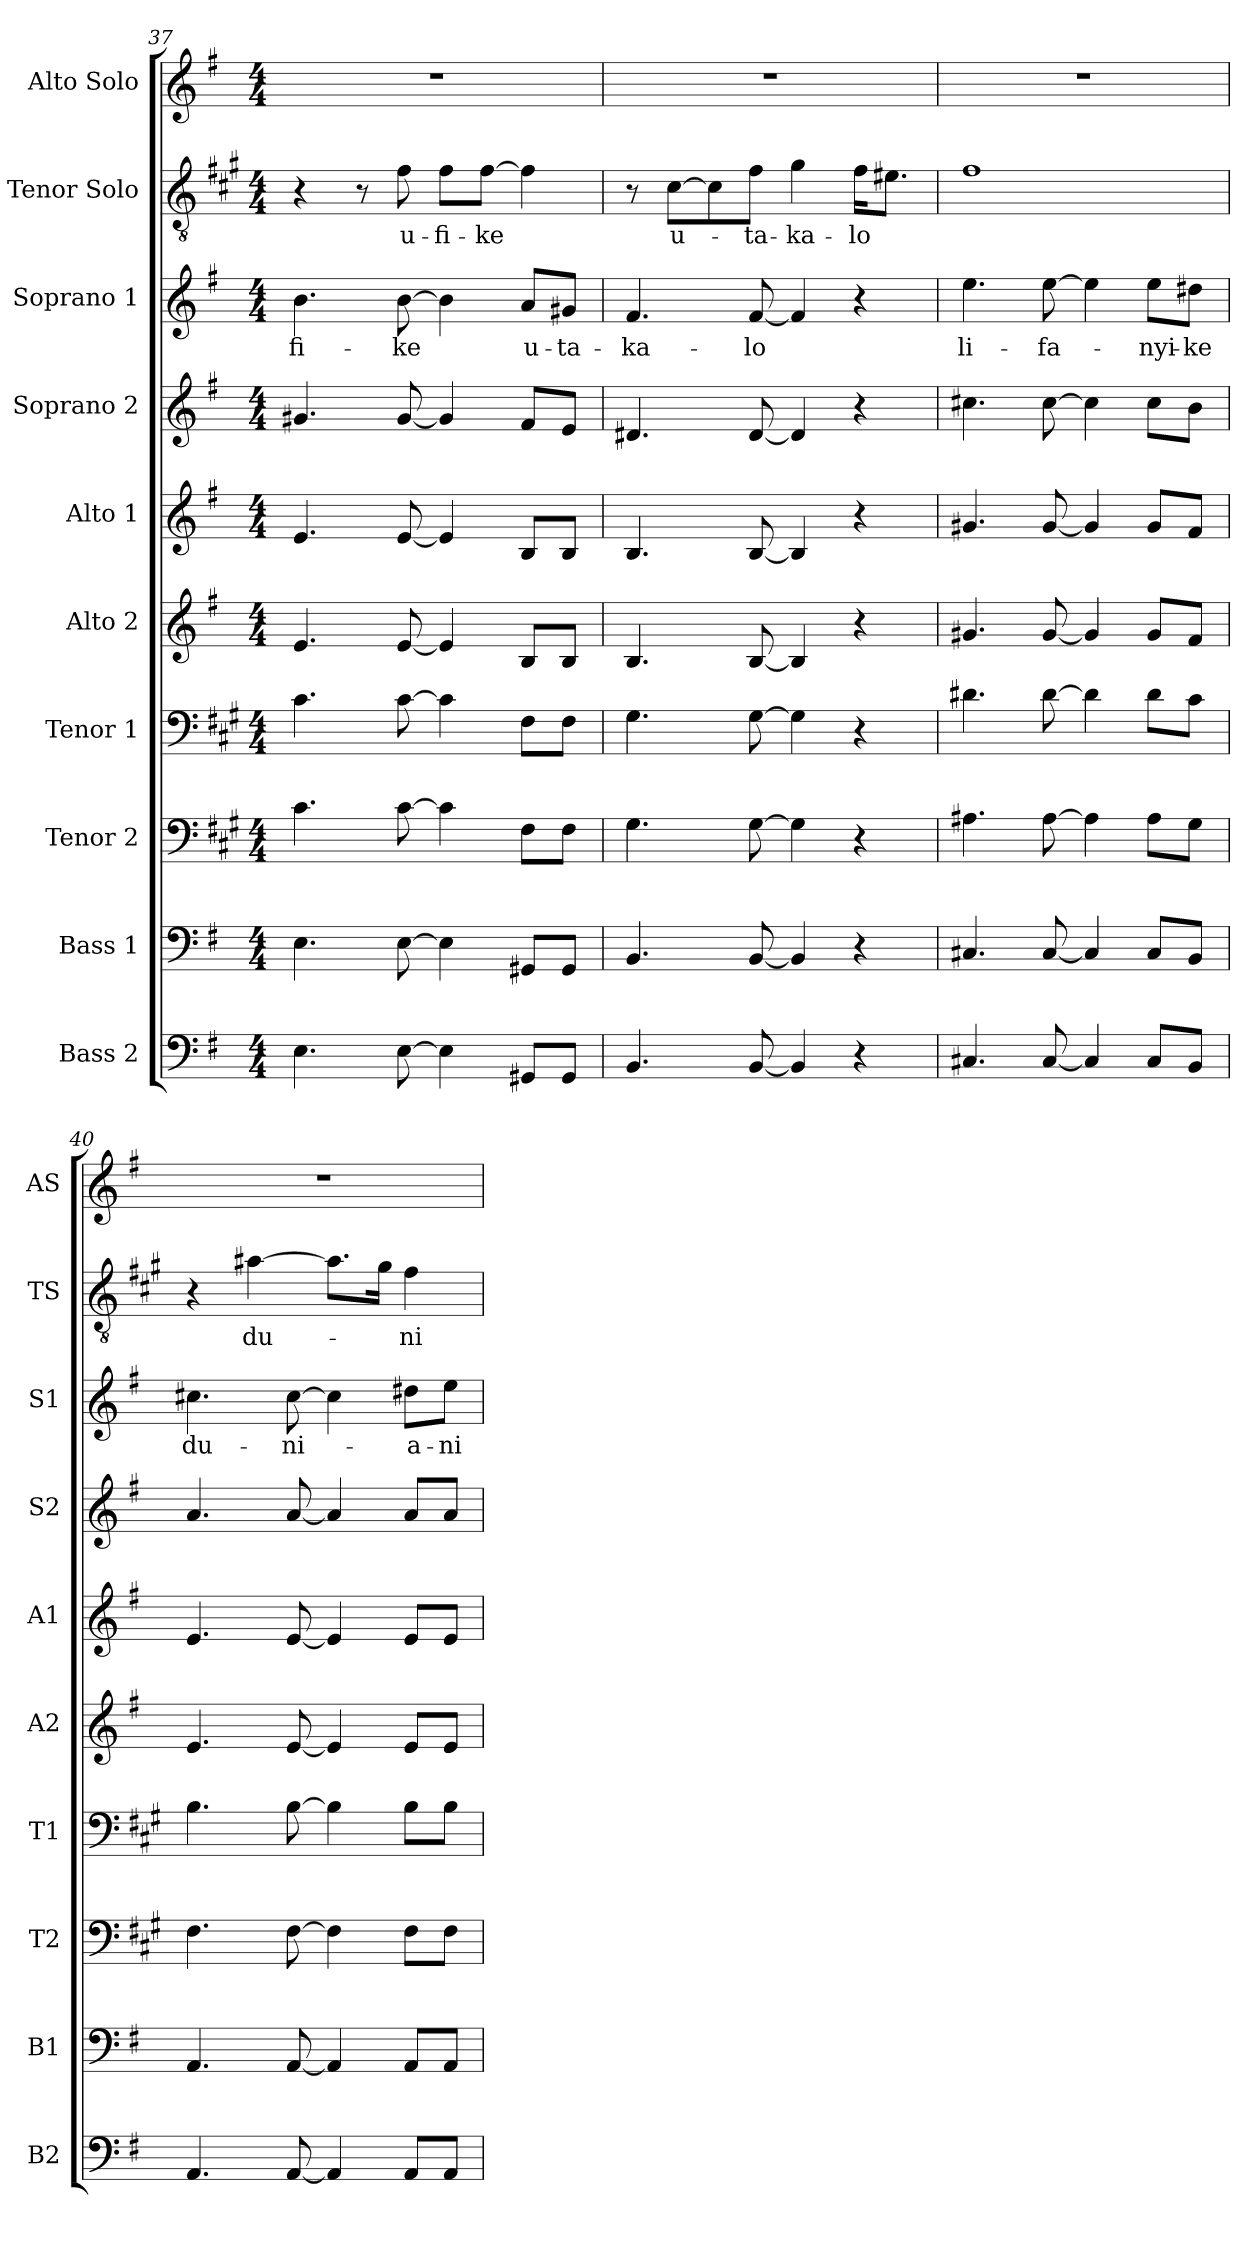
**kern	**kern	**kern	**kern	**kern	**kern	**kern	**kern	**text	**kern	**text	**kern
*part10	*part9	*part8	*part7	*part6	*part5	*part4	*part3	*part3	*part2	*part2	*part1
*staff10	*staff9	*staff8	*staff7	*staff6	*staff5	*staff4	*staff3	*staff3	*staff2	*staff2	*staff1
*I"Bass 2	*I"Bass 1	*I"Tenor 2	*I"Tenor 1	*I"Alto 2	*I"Alto 1	*I"Soprano 2	*I"Soprano 1	*	*I"Tenor Solo	*	*I"Alto Solo
*I'B2	*I'B1	*I'T2	*I'T1	*I'A2	*I'A1	*I'S2	*I'S1	*	*I'TS	*	*I'AS
*clefF4	*clefF4	*clefF4	*clefF4	*clefG2	*clefG2	*clefG2	*clefG2	*	*clefGv2	*	*clefG2
*	*	*ITrd1c2	*ITrd1c2	*	*	*	*	*	*ITrd1c2	*	*
*k[f#]	*k[f#]	*k[f#]	*k[f#]	*k[f#]	*k[f#]	*k[f#]	*k[f#]	*	*k[f#]	*	*k[f#]
*M4/4	*M4/4	*M4/4	*M4/4	*M4/4	*M4/4	*M4/4	*M4/4	*	*M4/4	*	*M4/4
=37	=37	=37	=37	=37	=37	=37	=37	=37	=37	=37	=37
4.E\	4.E\	4.B\	4.B\	4.e/	4.e/	4.g#X/	4.b\	-fi-	4r	.	1r
.	.	.	.	.	.	.	.	.	8r	.	.
[8E\	[8E\	[8B\	[8B\	[8e/	[8e/	[8g#/	[8b\	-ke	8e\	u-	.
4E\]	4E\]	4B\]	4B\]	4e/]	4e/]	4g#/]	4b\]	.	8e\L	-fi-	.
.	.	.	.	.	.	.	.	.	[8e\J	-ke	.
8GG#X/L	8GG#X/L	8E\L	8E\L	8B/L	8B/L	8f#/L	8a/L	u-	4e\]	.	.
8GG#/J	8GG#/J	8E\J	8E\J	8B/J	8B/J	8e/J	8g#X/J	-ta-	.	.	.
!!LO:PB:g=z
=38	=38	=38	=38	=38	=38	=38	=38	=38	=38	=38	=38
4.BB/	4.BB/	4.F#\	4.F#\	4.B/	4.B/	4.d#X/	4.f#/	-ka-	8r	.	1r
.	.	.	.	.	.	.	.	.	[8B\L	u-	.
.	.	.	.	.	.	.	.	.	8B\]	.	.
[8BB/	[8BB/	[8F#\	[8F#\	[8B/	[8B/	[8d#/	[8f#/	-lo	8e\J	-ta-	.
4BB/]	4BB/]	4F#\]	4F#\]	4B/]	4B/]	4d#/]	4f#/]	.	4f#\	-ka-	.
4r	4r	4r	4r	4r	4r	4r	4r	.	16e\KL	-lo	.
.	.	.	.	.	.	.	.	.	8.d#X\J	.	.
=39	=39	=39	=39	=39	=39	=39	=39	=39	=39	=39	=39
4.C#X/	4.C#X/	4.G#X\	4.c#X\	4.g#X/	4.g#X/	4.cc#X\	4.ee\	li-	1e	.	1r
[8C#/	[8C#/	[8G#\	[8c#\	[8g#/	[8g#/	[8cc#\	[8ee\	-fa-	.	.	.
4C#/]	4C#/]	4G#\]	4c#\]	4g#/]	4g#/]	4cc#\]	4ee\]	.	.	.	.
8C#/L	8C#/L	8G#\L	8c#\L	8g#/L	8g#/L	8cc#\L	8ee\L	-nyi-	.	.	.
8BB/J	8BB/J	8F#\J	8B\J	8f#/J	8f#/J	8b\J	8dd#X\J	-ke	.	.	.
=40	=40	=40	=40	=40	=40	=40	=40	=40	=40	=40	=40
4.AA/	4.AA/	4.E\	4.A\	4.e/	4.e/	4.a/	4.cc#X\	du-	4r	.	1r
.	.	.	.	.	.	.	.	.	[4g#X\	du-	.
[8AA/	[8AA/	[8E\	[8A\	[8e/	[8e/	[8a/	[8cc#\	-ni-	.	.	.
4AA/]	4AA/]	4E\]	4A\]	4e/]	4e/]	4a/]	4cc#\]	.	8.g#\L]	.	.
.	.	.	.	.	.	.	.	.	16f#\Jk	.	.
8AA/L	8AA/L	8E\L	8A\L	8e/L	8e/L	8a/L	8dd#X\L	-a-	4e\	-ni-	.
8AA/J	8AA/J	8E\J	8A\J	8e/J	8e/J	8a/J	8ee\J	-ni-	.	.	.
=	=	=	=	=	=	=	=	=	=	=	=
*-	*-	*-	*-	*-	*-	*-	*-	*-	*-	*-	*-
